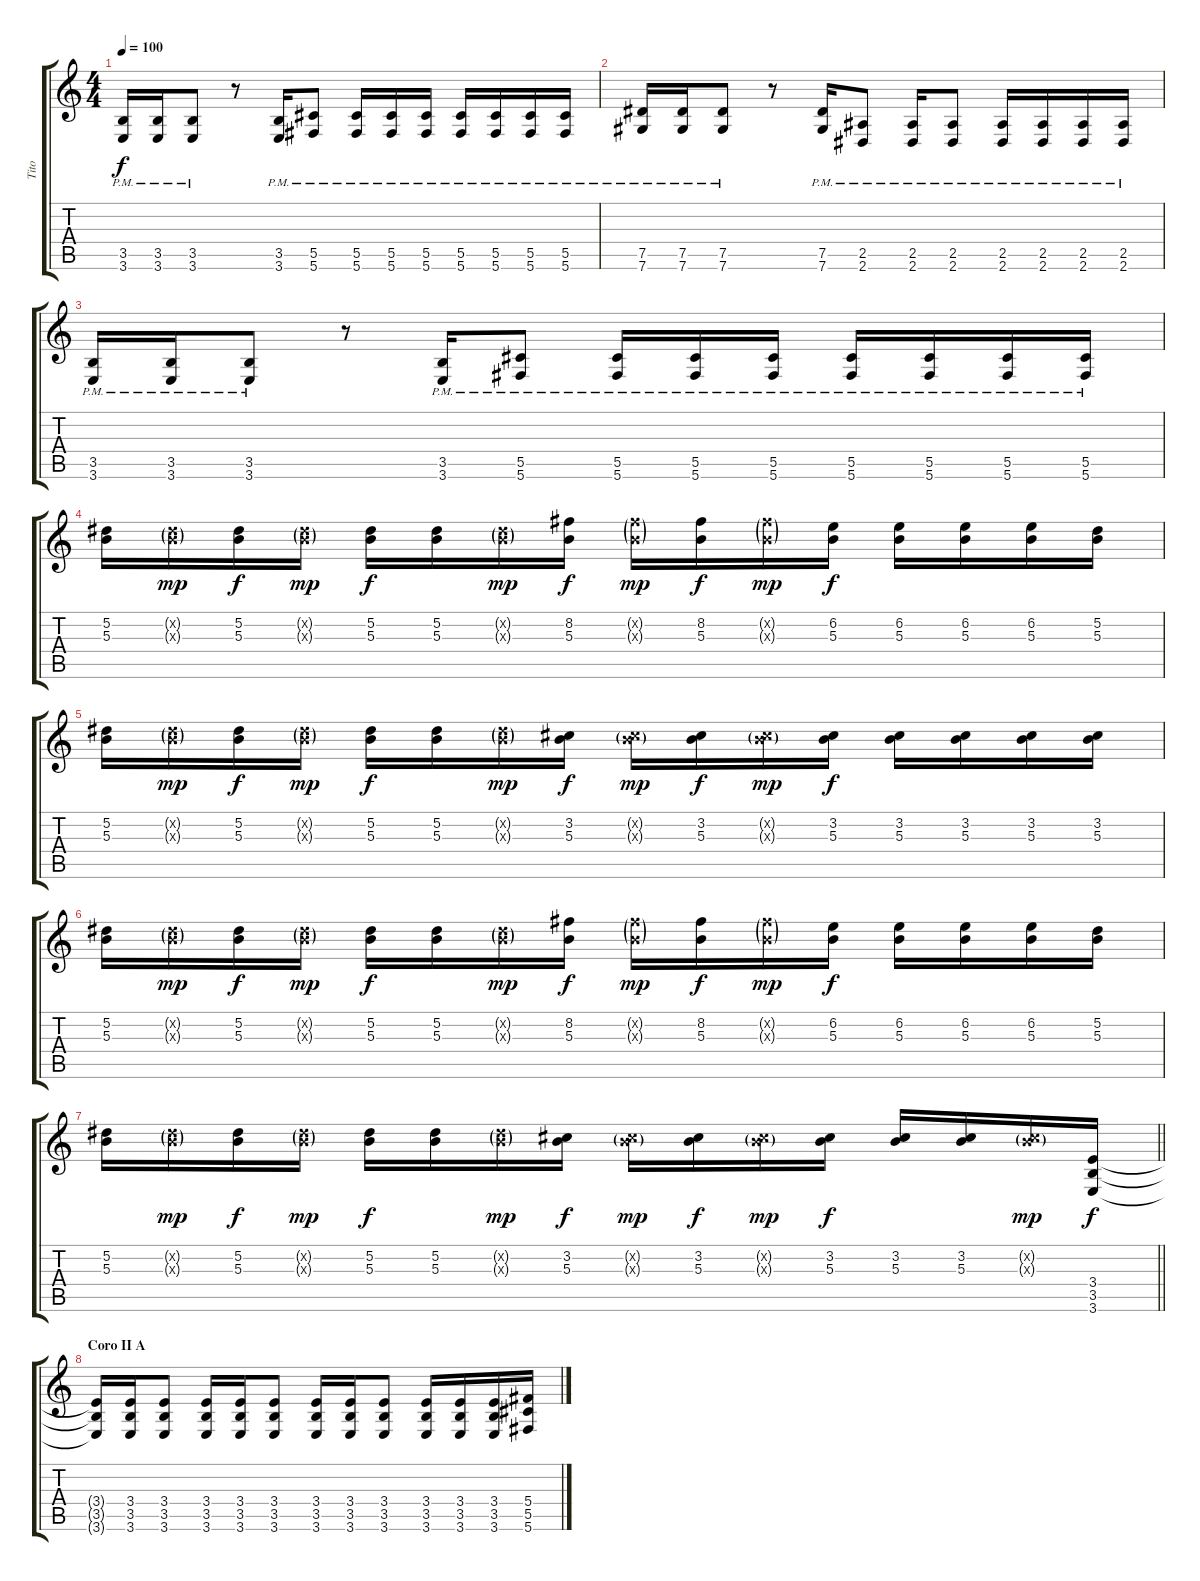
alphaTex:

\track ("Tito" "Tito") {instrument distortionguitar}
\staff {score tabs}
\tuning (Eb4 Bb3 Gb3 Db3 Ab2 Db2) {hide}
\ts (4 4)
\tempo 100
\clef g2
\ks c
(3.5{pm} 3.6{pm}).16{dy f} (3.5{pm} 3.6{pm}).16 (3.5{pm} 3.6{pm}).8 r.8 (3.5{pm} 3.6{pm}).16 (5.5{pm} 5.6{pm}).8 (5.5{pm} 5.6{pm}).16 (5.5{pm} 5.6{pm}).16 (5.5{pm} 5.6{pm}).16 (5.5{pm} 5.6{pm}).16 (5.5{pm} 5.6{pm}).16 (5.5{pm} 5.6{pm}).16 (5.5{pm} 5.6{pm}).16 |
(7.5{pm} 7.6{pm}).16 (7.5{pm} 7.6{pm}).16 (7.5{pm} 7.6{pm}).8 r.8 (7.5{pm} 7.6{pm}).16 (2.5{pm} 2.6{pm}).8 (2.5{pm} 2.6{pm}).16 (2.5{pm} 2.6{pm}).8 (2.5{pm} 2.6{pm}).16 (2.5{pm} 2.6{pm}).16 (2.5{pm} 2.6{pm}).16 (2.5{pm} 2.6{pm}).16 |
(3.5{pm} 3.6{pm}).16 (3.5{pm} 3.6{pm}).16 (3.5{pm} 3.6{pm}).8 r.8 (3.5{pm} 3.6{pm}).16 (5.5{pm} 5.6{pm}).8 (5.5{pm} 5.6{pm}).16 (5.5{pm} 5.6{pm}).16 (5.5{pm} 5.6{pm}).16 (5.5{pm} 5.6{pm}).16 (5.5{pm} 5.6{pm}).16 (5.5{pm} 5.6{pm}).16 (5.5{pm} 5.6{pm}).16 |
(5.2 5.3).16 (5.2{g x} 5.3{g x}).16{dy mp} (5.2 5.3).16{dy f} (5.2{g x} 5.3{g x}).16{dy mp} (5.2 5.3).16{dy f} (5.2 5.3).16 (5.2{g x} 5.3{g x}).16{dy mp} (8.2 5.3).16{dy f} (8.2{g x} 5.3{g x}).16{dy mp} (8.2 5.3).16{dy f} (8.2{g x} 5.3{g x}).16{dy mp} (6.2 5.3).16{dy f} (6.2 5.3).16 (6.2 5.3).16 (6.2 5.3).16 (5.2 5.3).16 |
(5.2 5.3).16 (5.2{g x} 5.3{g x}).16{dy mp} (5.2 5.3).16{dy f} (5.2{g x} 5.3{g x}).16{dy mp} (5.2 5.3).16{dy f} (5.2 5.3).16 (5.2{g x} 5.3{g x}).16{dy mp} (3.2 5.3).16{dy f} (3.2{g x} 5.3{g x}).16{dy mp} (3.2 5.3).16{dy f} (3.2{g x} 5.3{g x}).16{dy mp} (3.2 5.3).16{dy f} (3.2 5.3).16 (3.2 5.3).16 (3.2 5.3).16 (3.2 5.3).16 |
(5.2 5.3).16 (5.2{g x} 5.3{g x}).16{dy mp} (5.2 5.3).16{dy f} (5.2{g x} 5.3{g x}).16{dy mp} (5.2 5.3).16{dy f} (5.2 5.3).16 (5.2{g x} 5.3{g x}).16{dy mp} (8.2 5.3).16{dy f} (8.2{g x} 5.3{g x}).16{dy mp} (8.2 5.3).16{dy f} (8.2{g x} 5.3{g x}).16{dy mp} (6.2 5.3).16{dy f} (6.2 5.3).16 (6.2 5.3).16 (6.2 5.3).16 (5.2 5.3).16 |
\barLineRight lightlight
(5.2 5.3).16 (5.2{g x} 5.3{g x}).16{dy mp} (5.2 5.3).16{dy f} (5.2{g x} 5.3{g x}).16{dy mp} (5.2 5.3).16{dy f} (5.2 5.3).16 (5.2{g x} 5.3{g x}).16{dy mp} (3.2 5.3).16{dy f} (3.2{g x} 5.3{g x}).16{dy mp} (3.2 5.3).16{dy f} (3.2{g x} 5.3{g x}).16{dy mp} (3.2 5.3).16{dy f} (3.2 5.3).16 (3.2 5.3).16 (3.2{g x} 5.3{g x}).16{dy mp} (3.4 3.5 3.6).16{dy f} |
\section ("" "Coro II A")
(3.4{t} 3.5{t} 3.6{t}).16 (3.4 3.5 3.6).16 (3.4 3.5 3.6).8 (3.4 3.5 3.6).16 (3.4 3.5 3.6).16 (3.4 3.5 3.6).8 (3.4 3.5 3.6).16 (3.4 3.5 3.6).16 (3.4 3.5 3.6).8 (3.4 3.5 3.6).16 (3.4 3.5 3.6).16 (3.4 3.5 3.6).16 (5.4 5.5 5.6).16
